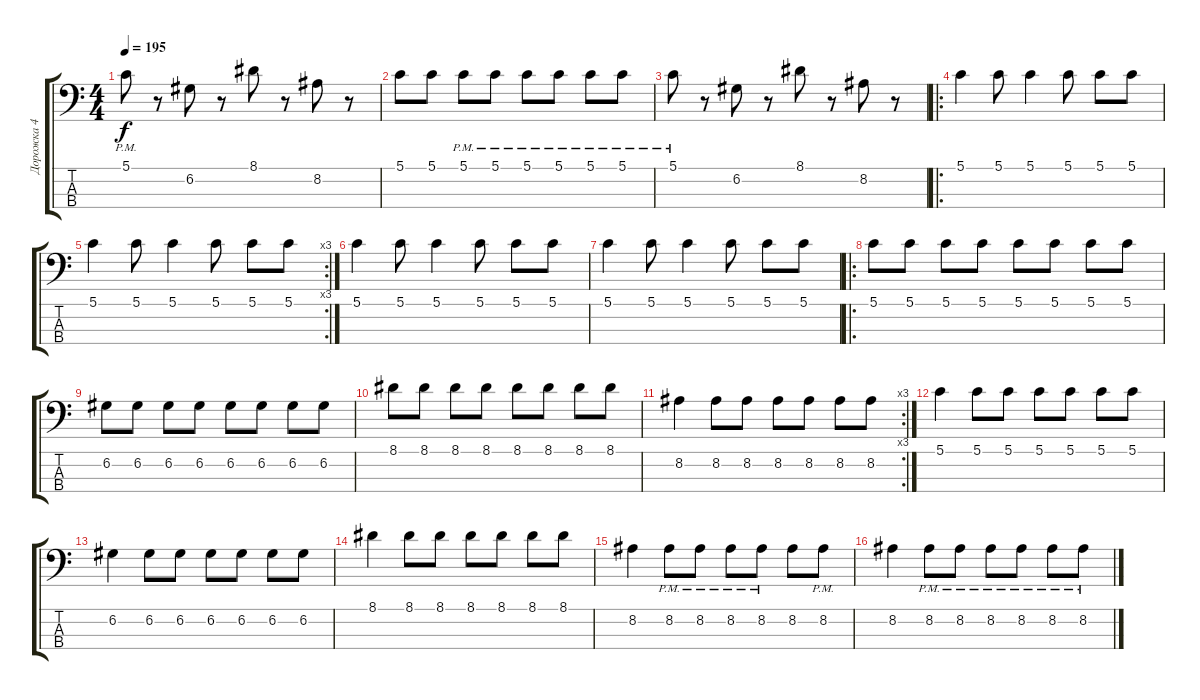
\track ("Дорожка 4" "Дорожка 4") {instrument electricbasspick}
\staff {score tabs}
\tuning (G2 D2 A1 E1) {hide}
\ts (4 4)
\tempo 195
\clef f4
\ks c
5.1{pm}.8{dy f} r.8 6.2.8 r.8 8.1.8 r.8 8.2.8 r.8 |
5.1.8 5.1.8 5.1{pm}.8 5.1{pm}.8 5.1{pm}.8 5.1{pm}.8 5.1{pm}.8 5.1{pm}.8 |
5.1{pm}.8 r.8 6.2.8 r.8 8.1.8 r.8 8.2.8 r.8 |
\ro
5.1.4 5.1.8 5.1.4 5.1.8 5.1.8 5.1.8 |
\rc 3
5.1.4 5.1.8 5.1.4 5.1.8 5.1.8 5.1.8 |
5.1.4 5.1.8 5.1.4 5.1.8 5.1.8 5.1.8 |
5.1.4 5.1.8 5.1.4 5.1.8 5.1.8 5.1.8 |
\ro
5.1.8 5.1.8 5.1.8 5.1.8 5.1.8 5.1.8 5.1.8 5.1.8 |
6.2.8 6.2.8 6.2.8 6.2.8 6.2.8 6.2.8 6.2.8 6.2.8 |
8.1.8 8.1.8 8.1.8 8.1.8 8.1.8 8.1.8 8.1.8 8.1.8 |
\rc 3
8.2.4 8.2.8 8.2.8 8.2.8 8.2.8 8.2.8 8.2.8 |
5.1.4 5.1.8 5.1.8 5.1.8 5.1.8 5.1.8 5.1.8 |
6.2.4 6.2.8 6.2.8 6.2.8 6.2.8 6.2.8 6.2.8 |
8.1.4 8.1.8 8.1.8 8.1.8 8.1.8 8.1.8 8.1.8 |
8.2.4 8.2{pm}.8 8.2{pm}.8 8.2{pm}.8 8.2{pm}.8 8.2.8 8.2{pm}.8 |
8.2.4 8.2{pm}.8 8.2{pm}.8 8.2{pm}.8 8.2{pm}.8 8.2{pm}.8 8.2{pm}.8
